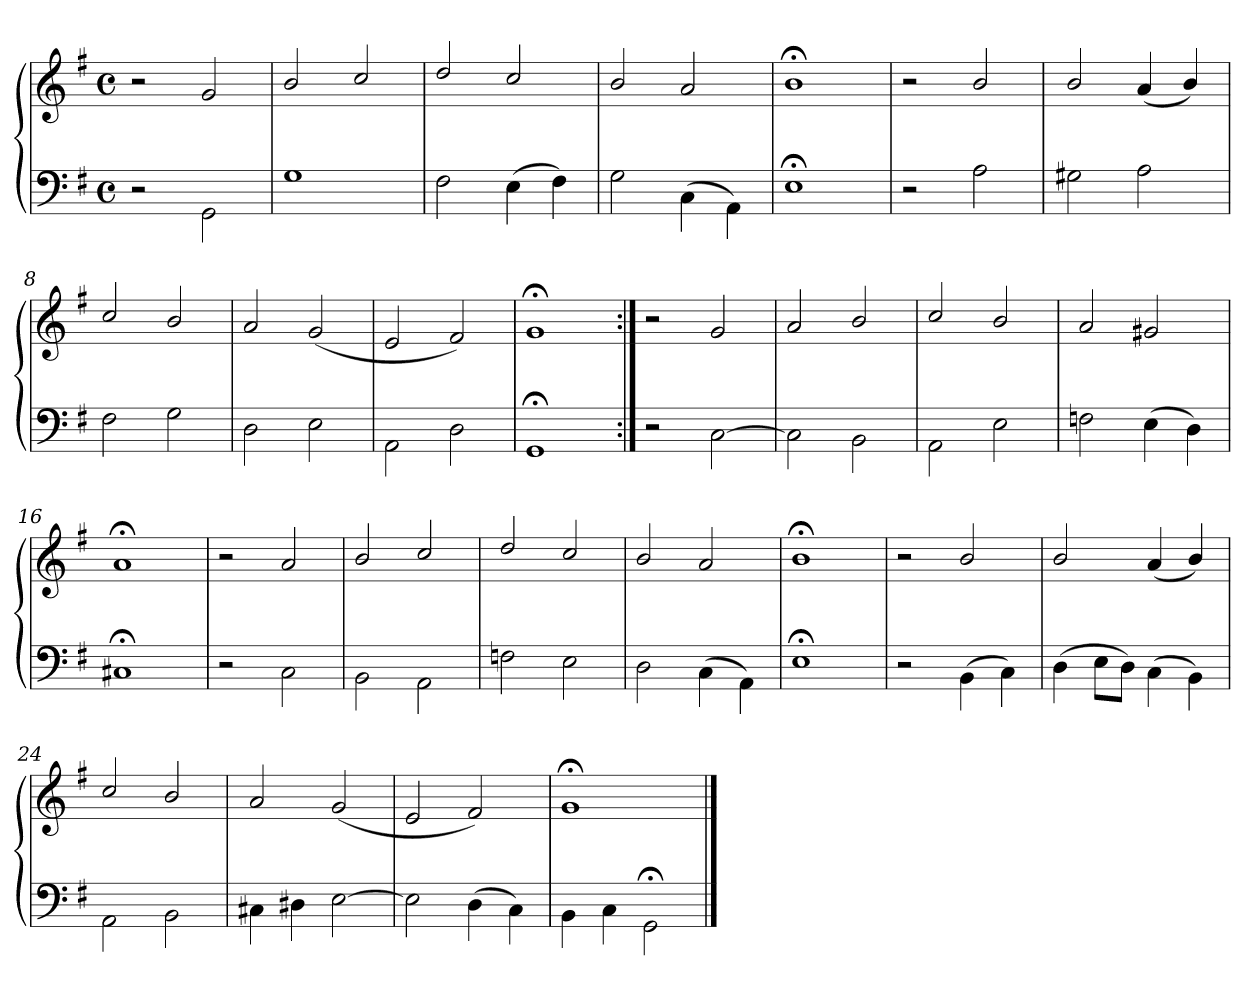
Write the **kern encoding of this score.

**kern	**kern
*part1	*part1
*staff2	*staff1
*clefF4	*clefG2
*k[f#]	*k[f#]
*M4/4	*M4/4
*met(c)	*met(c)
=1	=1
2r	2r
2GG\	2g/
=2	=2
1G\	2b/
.	2cc/
=3	=3
2F#\	2dd/
(4E\	2cc/
4F#\)	.
=4	=4
2G\	2b/
(4C\	2a/
4AA\)	.
=5	=5
1E;\	1b;</
=6	=6
2r	2r
2A\	2b/
=7	=7
2G#X\	2b/
2A\	(4a/
.	4b/)
=8	=8
2F#\	2cc/
2G\	2b/
=9	=9
2D\	2a/
2E\	(2g/
=10	=10
2AA\	2e/
2D\	2f#/)
=11	=11
1GG;\	1g;</
!!LO:LB:g=z
=12:|!	=12:|!
2r	2r
[2C\	2g/
=13	=13
2C\]	2a/
2BB\	2b/
=14	=14
2AA\	2cc/
2E\	2b/
=15	=15
2Fn\	2a/
(4E\	2g#X/
4D\)	.
=16	=16
1C#X;\	1a;</
=17	=17
2r	2r
2C\	2a/
=18	=18
2BB\	2b/
2AA\	2cc/
=19	=19
2Fn\	2dd/
2E\	2cc/
=20	=20
2D\	2b/
(4C\	2a/
4AA\)	.
=21	=21
1E;\	1b;</
!!LO:PB:g=z
=22	=22
2r	2r
(4BB\	2b/
4C\)	.
=23	=23
(4D\	2b/
8EL	.
8DJ)	.
(4C\	(4a/
4BB\)	4b/)
=24	=24
2AA\	2cc/
2BB\	2b/
=25	=25
4C#X\	2a/
4D#X\	.
[2E\	(2g/
=26	=26
2E\]	2e/
(4D\	2f#/)
4C\)	.
=27	=27
4BB\	1g;</
4C\	.
2GG;\	.
==	==
*-	*-
